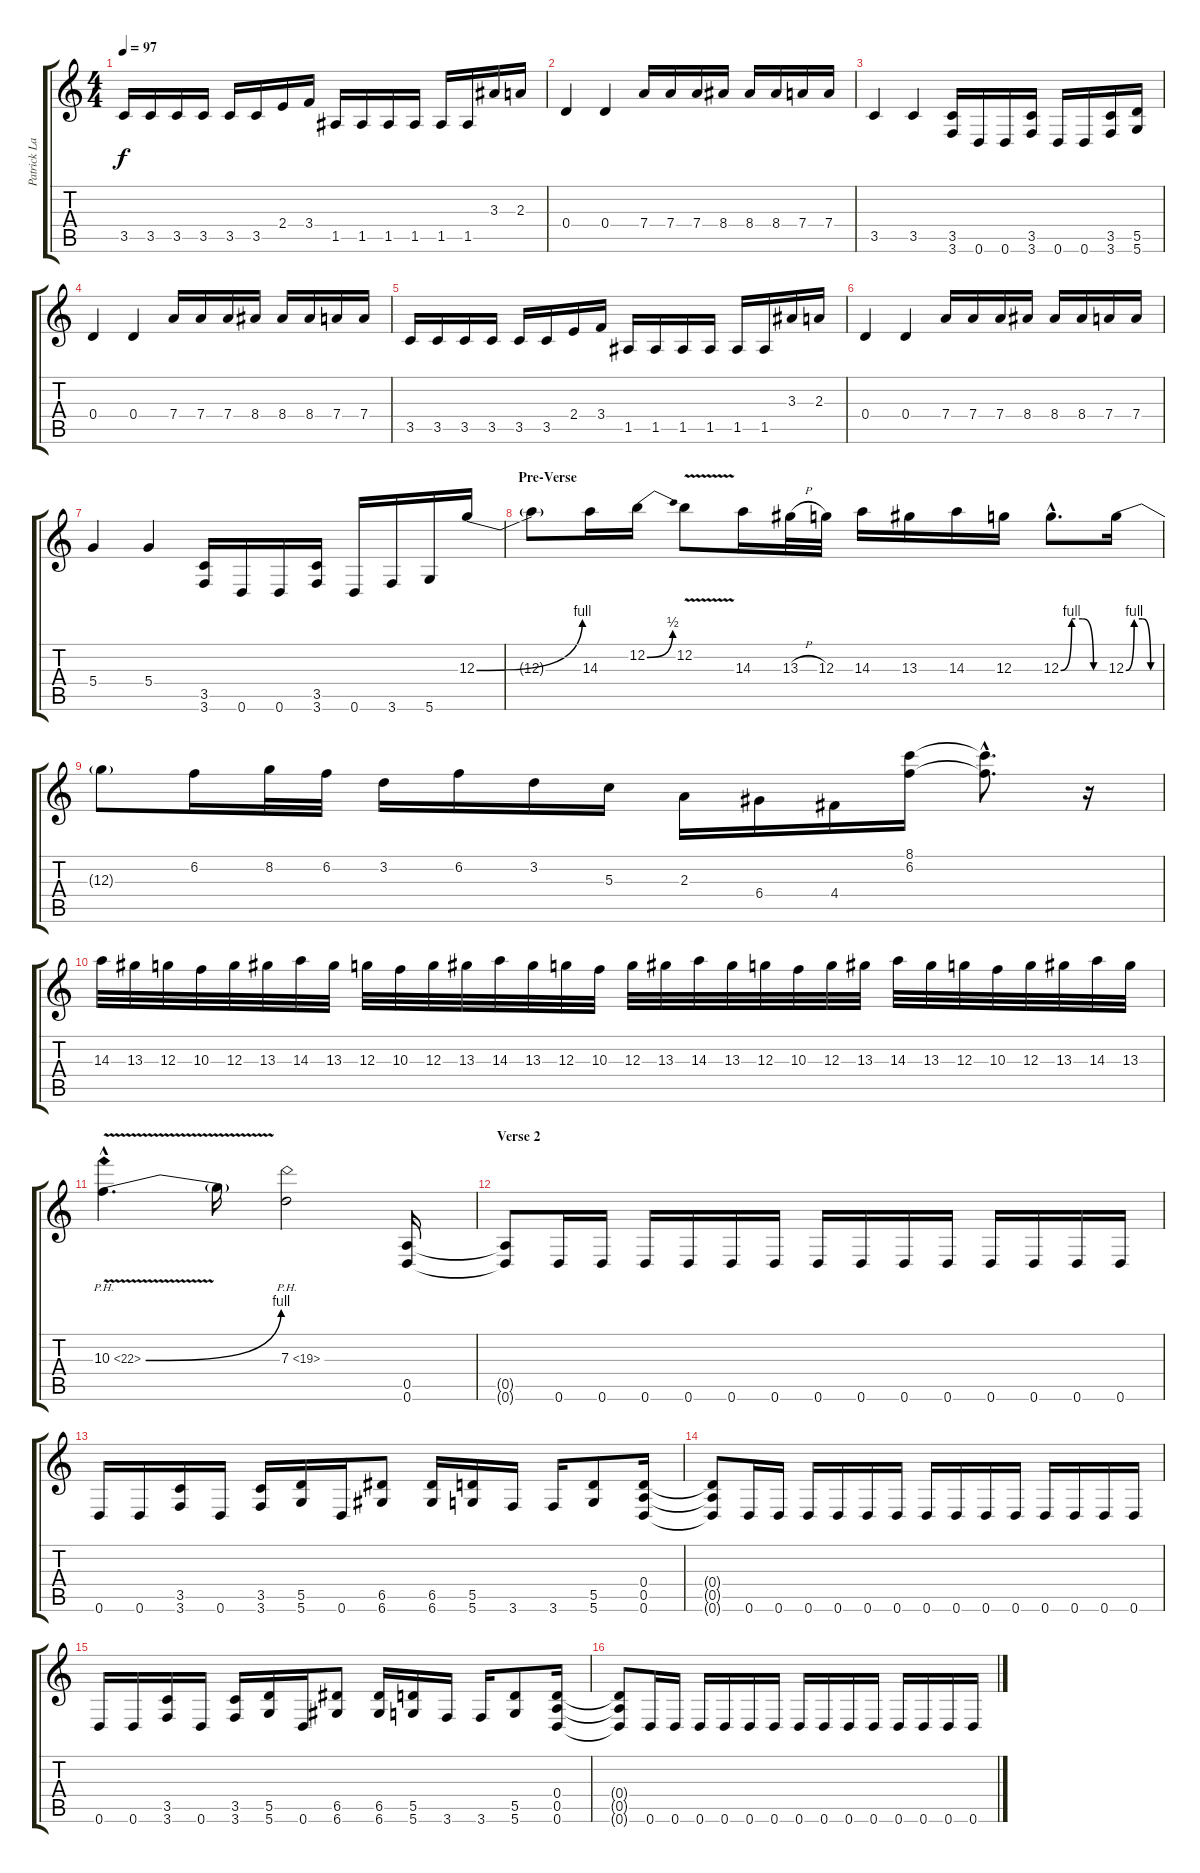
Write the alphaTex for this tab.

\track ("Patrick Lachman" "Patrick La") {instrument distortionguitar}
\staff {score tabs}
\tuning (E4 B3 G3 D3 A2 D2) {hide}
\ts (4 4)
\tempo 97
\clef g2
\ks c
3.5.16{dy f} 3.5.16 3.5.16 3.5.16 3.5.16 3.5.16 2.4.16 3.4.16 1.5.16 1.5.16 1.5.16 1.5.16 1.5.16 1.5.16 3.3.16 2.3.16 |
0.4.4 0.4.4 7.4.16 7.4.16 7.4.16 8.4.16 8.4.16 8.4.16 7.4.16 7.4.16 |
3.5.4 3.5.4 (3.5 3.6).16 0.6.16 0.6.16 (3.5 3.6).16 0.6.16 0.6.16 (3.5 3.6).16 (5.5 5.6).16 |
0.4.4 0.4.4 7.4.16 7.4.16 7.4.16 8.4.16 8.4.16 8.4.16 7.4.16 7.4.16 |
3.5.16 3.5.16 3.5.16 3.5.16 3.5.16 3.5.16 2.4.16 3.4.16 1.5.16 1.5.16 1.5.16 1.5.16 1.5.16 1.5.16 3.3.16 2.3.16 |
0.4.4 0.4.4 7.4.16 7.4.16 7.4.16 8.4.16 8.4.16 8.4.16 7.4.16 7.4.16 |
5.4.4 5.4.4 (3.5 3.6).16 0.6.16 0.6.16 (3.5 3.6).16 0.6.16 3.6.16 5.6.16 12.3{be (bend 0 0 60 4)}.16 |
\section ("" "Pre-Verse")
12.3{t}.8 14.3.16 12.2{be (bend 0 0 60 2)}.16 12.2{v}.8 14.3.16 13.3{h}.32 12.3.32 14.3.16 13.3.16 14.3.16 12.3.16 12.3{be (custom 0 0 15 4 30 4 45 0 60 0) hac}.8{d} 12.3{be (custom 0 0 15 4 30 4 45 0 60 0)}.16 |
12.3{t}.8 6.2.16 8.2.32 6.2.32 3.2.16 6.2.16 3.2.16 5.3.16 2.3.16 6.4.16 4.4.16 (8.1 6.2).16 (8.1{hac t} 6.2{hac t}).8{d} r.16 |
14.3.32 13.3.32 12.3.32 10.3.32 12.3.32 13.3.32 14.3.32 13.3.32 12.3.32 10.3.32 12.3.32 13.3.32 14.3.32 13.3.32 12.3.32 10.3.32 12.3.32 13.3.32 14.3.32 13.3.32 12.3.32 10.3.32 12.3.32 13.3.32 14.3.32 13.3.32 12.3.32 10.3.32 12.3.32 13.3.32 14.3.32 13.3.32 |
10.3{be (bend 0 0 60 4) ph 12 v hac}.4{d} 10.3{t}.16 7.3{ph 12}.2 (0.5 0.6).16 |
\section ("" "Verse 2")
(0.5{t} 0.6{t}).8 0.6.16 0.6.16 0.6.16 0.6.16 0.6.16 0.6.16 0.6.16 0.6.16 0.6.16 0.6.16 0.6.16 0.6.16 0.6.16 0.6.16 |
0.6.16 0.6.16 (3.5 3.6).16 0.6.16 (3.5 3.6).16 (5.5 5.6).16 0.6.16 (6.5 6.6).8 (6.5 6.6).16 (5.5 5.6).16 3.6.16 3.6.16 (5.5 5.6).8 (0.4 0.5 0.6).16 |
(0.4{t} 0.5{t} 0.6{t}).8 0.6.16 0.6.16 0.6.16 0.6.16 0.6.16 0.6.16 0.6.16 0.6.16 0.6.16 0.6.16 0.6.16 0.6.16 0.6.16 0.6.16 |
0.6.16 0.6.16 (3.5 3.6).16 0.6.16 (3.5 3.6).16 (5.5 5.6).16 0.6.16 (6.5 6.6).8 (6.5 6.6).16 (5.5 5.6).16 3.6.16 3.6.16 (5.5 5.6).8 (0.4 0.5 0.6).16 |
(0.4{t} 0.5{t} 0.6{t}).8 0.6.16 0.6.16 0.6.16 0.6.16 0.6.16 0.6.16 0.6.16 0.6.16 0.6.16 0.6.16 0.6.16 0.6.16 0.6.16 0.6.16
